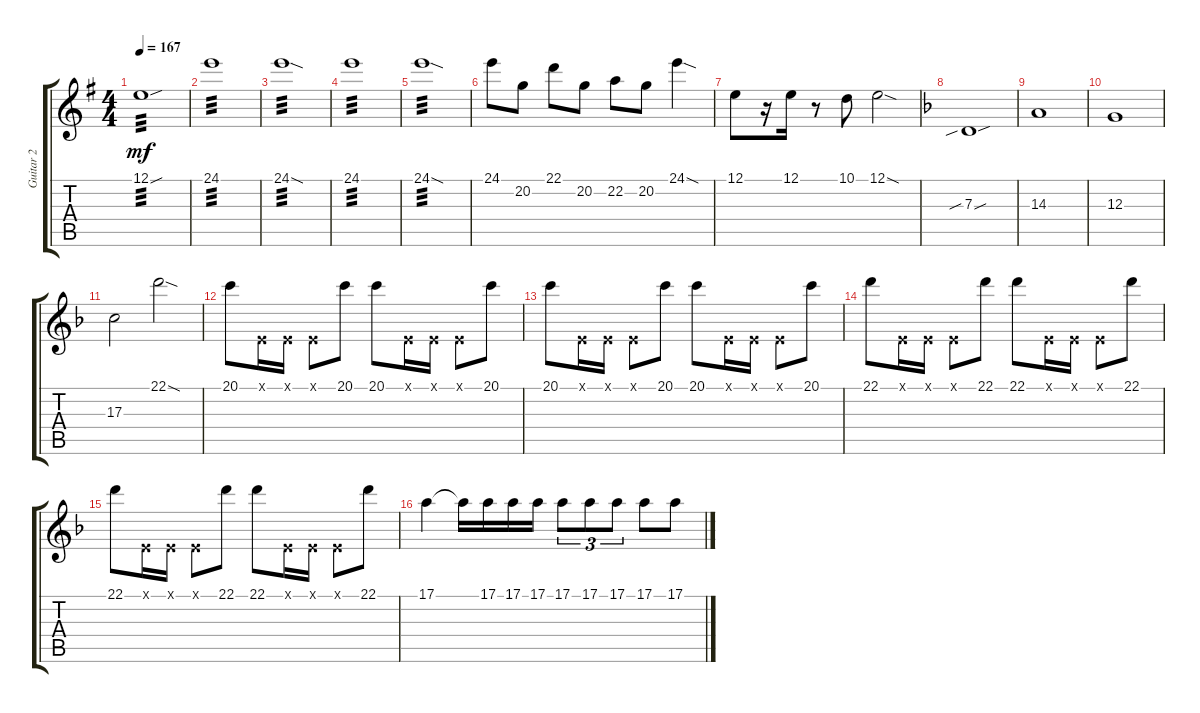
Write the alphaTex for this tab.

\track ("Guitar 2" "Guitar 2") {instrument voiceoohs}
\staff {score tabs}
\tuning (E4 B3 G3 D3 A2 E2) {hide}
\ts (4 4)
\tempo 167
\clef g2
\ks eminor
12.1{sou}.1{tp 3 dy mf} |
24.1.1{tp 3} |
24.1{sod}.1{tp 3} |
24.1.1{tp 3} |
24.1{sod}.1{tp 3} |
24.1.8 20.2.8 22.1.8 20.2.8 22.2.8 20.2.8 24.1{sod}.4 |
12.1.8 r.16 12.1.16 r.8 10.1.8 12.1{sod}.2 |
\ks dminor
7.3{sib sou}.1 |
14.3.1 |
12.3.1 |
17.3.2 22.1{sod}.2 |
20.1.8 0.1{x}.16 0.1{x}.16 0.1{x}.8 20.1.8 20.1.8 0.1{x}.16 0.1{x}.16 0.1{x}.8 20.1.8 |
20.1.8 0.1{x}.16 0.1{x}.16 0.1{x}.8 20.1.8 20.1.8 0.1{x}.16 0.1{x}.16 0.1{x}.8 20.1.8 |
22.1.8 0.1{x}.16 0.1{x}.16 0.1{x}.8 22.1.8 22.1.8 0.1{x}.16 0.1{x}.16 0.1{x}.8 22.1.8 |
22.1.8 0.1{x}.16 0.1{x}.16 0.1{x}.8 22.1.8 22.1.8 0.1{x}.16 0.1{x}.16 0.1{x}.8 22.1.8 |
17.1.4 17.1{t}.16 17.1.16 17.1.16 17.1.16 17.1.8{tu (3 2)} 17.1.8{tu (3 2)} 17.1.8{tu (3 2)} 17.1.8 17.1.8
